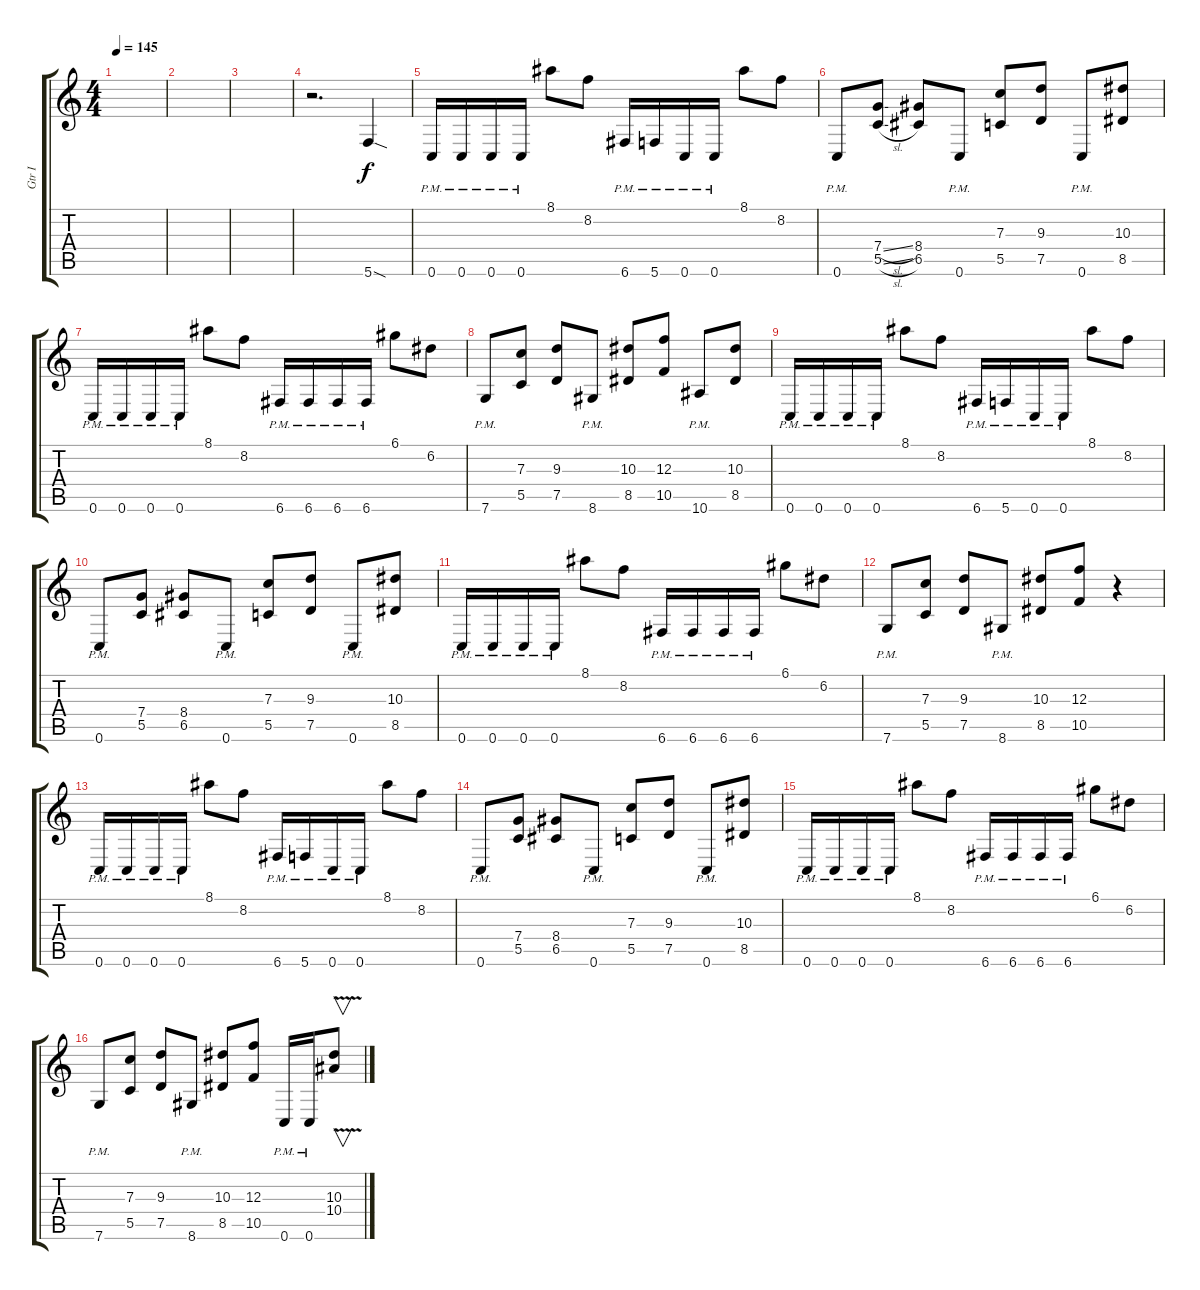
\track ("Gtr I" "Gtr I") {instrument overdrivenguitar}
\staff {score tabs}
\tuning (D4 A3 F3 C3 G2 C2) {hide}
\ts (4 4)
\tempo 145
\clef g2
\ks c
|
|
|
r.2{d} 5.6{sod}.4 |
0.6{pm}.16 0.6{pm}.16 0.6{pm}.16 0.6{pm}.16 8.1.8 8.2.8 6.6{pm}.16 5.6{pm}.16 0.6{pm}.16 0.6{pm}.16 8.1.8 8.2.8 |
0.6{pm}.8 (7.4{sl} 5.5{sl}).8 (8.4 6.5).8 0.6{pm}.8 (7.3 5.5).8 (9.3 7.5).8 0.6{pm}.8 (10.3 8.5).8 |
0.6{pm}.16 0.6{pm}.16 0.6{pm}.16 0.6{pm}.16 8.1.8 8.2.8 6.6{pm}.16 6.6{pm}.16 6.6{pm}.16 6.6{pm}.16 6.1.8 6.2.8 |
7.6{pm}.8 (7.3 5.5).8 (9.3 7.5).8 8.6{pm}.8 (10.3 8.5).8 (12.3 10.5).8 10.6{pm}.8 (10.3 8.5).8 |
0.6{pm}.16 0.6{pm}.16 0.6{pm}.16 0.6{pm}.16 8.1.8 8.2.8 6.6{pm}.16 5.6{pm}.16 0.6{pm}.16 0.6{pm}.16 8.1.8 8.2.8 |
0.6{pm}.8 (7.4 5.5).8 (8.4 6.5).8 0.6{pm}.8 (7.3 5.5).8 (9.3 7.5).8 0.6{pm}.8 (10.3 8.5).8 |
0.6{pm}.16 0.6{pm}.16 0.6{pm}.16 0.6{pm}.16 8.1.8 8.2.8 6.6{pm}.16 6.6{pm}.16 6.6{pm}.16 6.6{pm}.16 6.1.8 6.2.8 |
7.6{pm}.8 (7.3 5.5).8 (9.3 7.5).8 8.6{pm}.8 (10.3 8.5).8 (12.3 10.5).8 r.4 |
0.6{pm}.16 0.6{pm}.16 0.6{pm}.16 0.6{pm}.16 8.1.8 8.2.8 6.6{pm}.16 5.6{pm}.16 0.6{pm}.16 0.6{pm}.16 8.1.8 8.2.8 |
0.6{pm}.8 (7.4 5.5).8 (8.4 6.5).8 0.6{pm}.8 (7.3 5.5).8 (9.3 7.5).8 0.6{pm}.8 (10.3 8.5).8 |
0.6{pm}.16 0.6{pm}.16 0.6{pm}.16 0.6{pm}.16 8.1.8 8.2.8 6.6{pm}.16 6.6{pm}.16 6.6{pm}.16 6.6{pm}.16 6.1.8 6.2.8 |
7.6{pm}.8 (7.3 5.5).8 (9.3 7.5).8 8.6{pm}.8 (10.3 8.5).8 (12.3 10.5).8 0.6{pm}.16 0.6{pm}.16 (10.3 10.4{v}).8{v}
